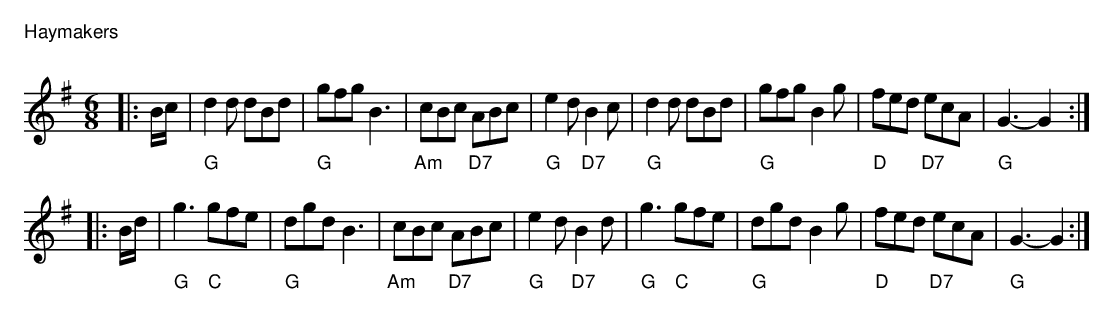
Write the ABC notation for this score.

X:1
T:Haymakers
C:
M:6/8
L:1/8
K:G
V:1 gchord=down
|:B/c/|"G"d2d dBd | "G"gfg B3 | "Am"cBc "D7"ABc | "G"e2d "D7"B2c | "G"d2d dBd | "G"gfgB2g | "D"fed "D7"ecA | "G"G3-G2:|
|:B/d/|"G"g3 "C"gfe | "G"dgd B3 | "Am"cBc "D7"ABc | "G"e2d "D7"B2d | "G"g3 "C"gfe | "G"dgd B2g | "D"fed "D7"ecA | "G"G3-G2:|
